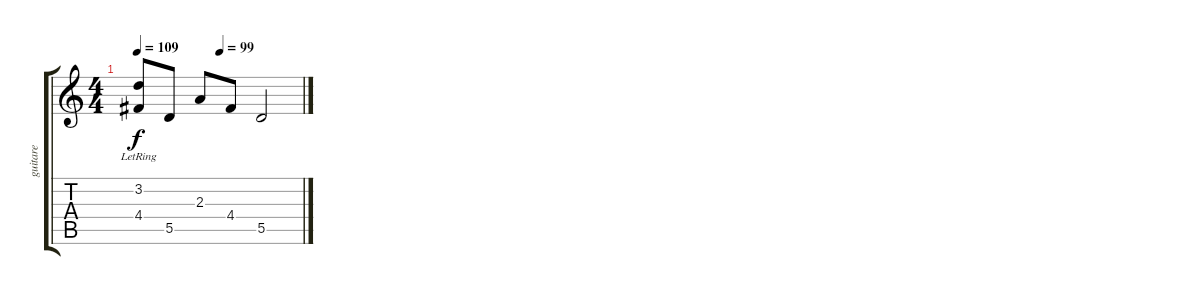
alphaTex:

\track ("guitare" "guitare") {instrument acousticguitarnylon}
\staff {score tabs}
\tuning (E4 B3 G3 D3 A2 E2) {hide}
\ts (4 4)
\tempo 109
\tempo (99 0.5)
\clef g2
\ks c
(3.2{lr} 4.4).8{dy f} 5.5.8 2.3.8 4.4.8 5.5.2
